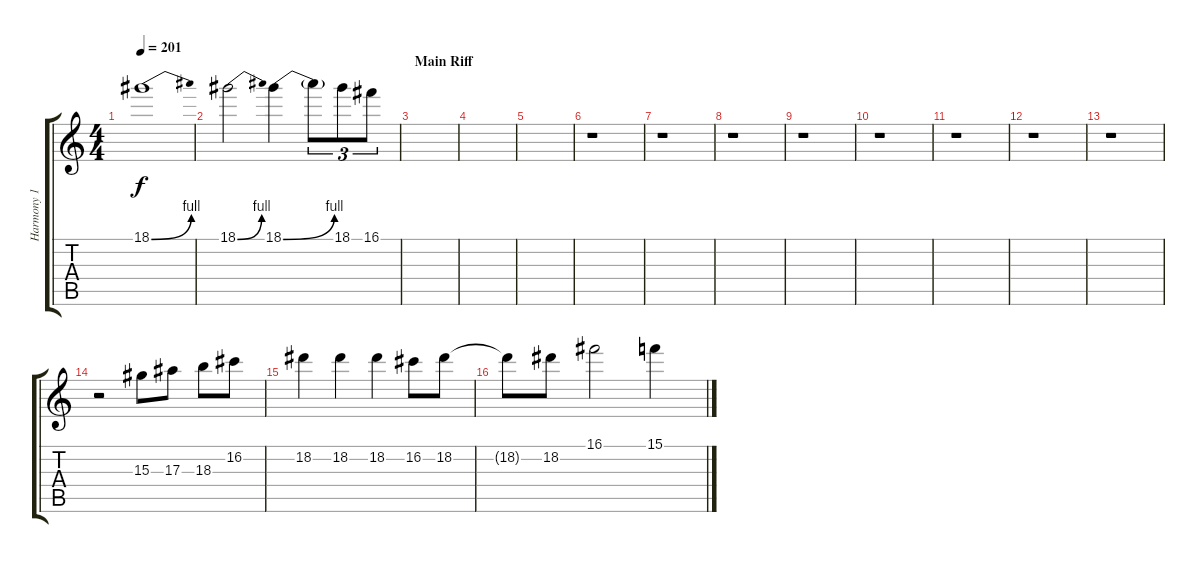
\track ("Harmony 1" "Harmony 1") {instrument overdrivenguitar}
\staff {score tabs}
\tuning (D4 A3 F3 C3 G2 C2) {hide}
\ts (4 4)
\tempo 201
\clef g2
\ks aminor
18.1{be (bend 0 0 60 4)}.1{dy f} |
18.1{be (bend 0 0 60 4)}.2 18.1{be (bend 0 0 60 4)}.4 18.1{t}.8{tu (3 2)} 18.1.8{tu (3 2)} 16.1.8{tu (3 2)} |
\section ("" "Main Riff")
|
|
|
r.1 |
r.1 |
r.1 |
r.1 |
r.1 |
r.1 |
r.1 |
r.1 |
r.2 15.3.8 17.3.8 18.3.8 16.2.8 |
18.2.4 18.2.4 18.2.4 16.2.8 18.2.8 |
18.2{t}.8 18.2.8 16.1.2 15.1.4
